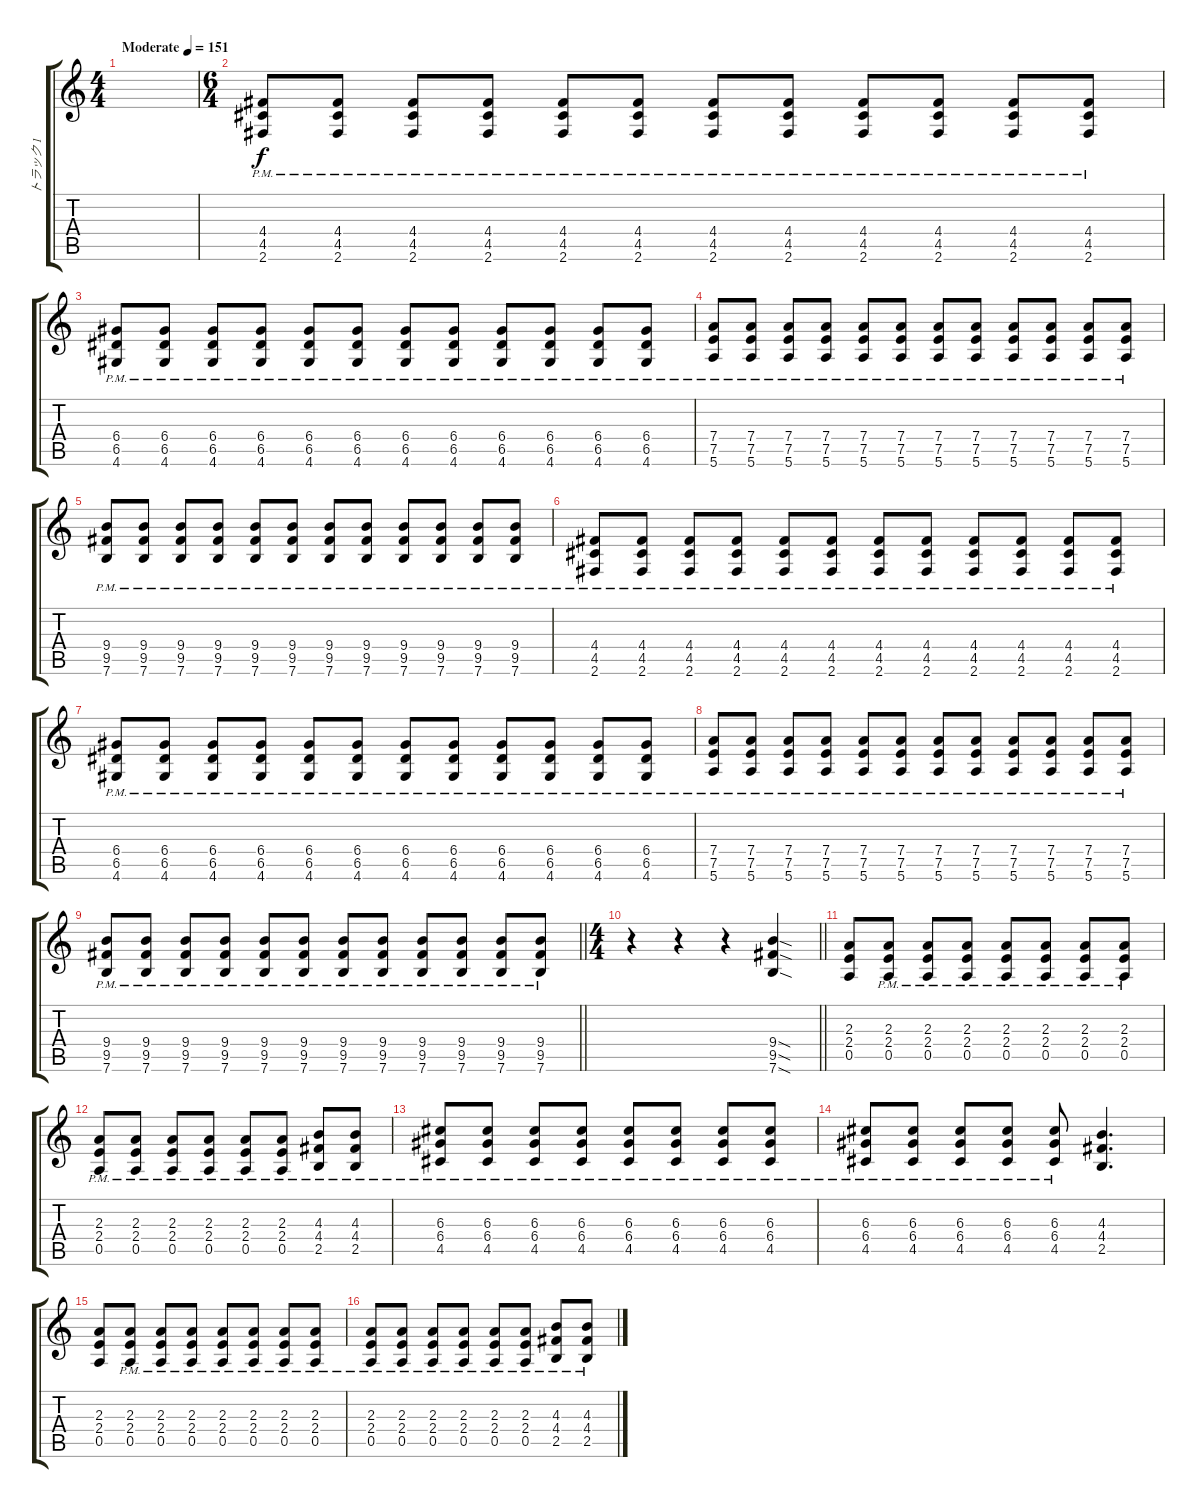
\track ("トラック 1" "トラック 1") {instrument overdrivenguitar}
\staff {score tabs}
\tuning (E4 B3 G3 D3 A2 E2) {hide}
\ts (4 4)
\tempo (151 "Moderate")
\clef g2
\ks c
|
\ts (6 4)
(4.4{pm} 4.5{pm} 2.6{pm}).8 (4.4{pm} 4.5{pm} 2.6{pm}).8 (4.4{pm} 4.5{pm} 2.6{pm}).8 (4.4{pm} 4.5{pm} 2.6{pm}).8 (4.4{pm} 4.5{pm} 2.6{pm}).8 (4.4{pm} 4.5{pm} 2.6{pm}).8 (4.4{pm} 4.5{pm} 2.6{pm}).8 (4.4{pm} 4.5{pm} 2.6{pm}).8 (4.4{pm} 4.5{pm} 2.6{pm}).8 (4.4{pm} 4.5{pm} 2.6{pm}).8 (4.4{pm} 4.5{pm} 2.6{pm}).8 (4.4{pm} 4.5{pm} 2.6{pm}).8 |
(6.4{pm} 6.5{pm} 4.6{pm}).8 (6.4{pm} 6.5{pm} 4.6{pm}).8 (6.4{pm} 6.5{pm} 4.6{pm}).8 (6.4{pm} 6.5{pm} 4.6{pm}).8 (6.4{pm} 6.5{pm} 4.6{pm}).8 (6.4{pm} 6.5{pm} 4.6{pm}).8 (6.4{pm} 6.5{pm} 4.6{pm}).8 (6.4{pm} 6.5{pm} 4.6{pm}).8 (6.4{pm} 6.5{pm} 4.6{pm}).8 (6.4{pm} 6.5{pm} 4.6{pm}).8 (6.4{pm} 6.5{pm} 4.6{pm}).8 (6.4{pm} 6.5{pm} 4.6{pm}).8 |
(7.4{pm} 7.5{pm} 5.6{pm}).8 (7.4{pm} 7.5{pm} 5.6{pm}).8 (7.4{pm} 7.5{pm} 5.6{pm}).8 (7.4{pm} 7.5{pm} 5.6{pm}).8 (7.4{pm} 7.5{pm} 5.6{pm}).8 (7.4{pm} 7.5{pm} 5.6{pm}).8 (7.4{pm} 7.5{pm} 5.6{pm}).8 (7.4{pm} 7.5{pm} 5.6{pm}).8 (7.4{pm} 7.5{pm} 5.6{pm}).8 (7.4{pm} 7.5{pm} 5.6{pm}).8 (7.4{pm} 7.5{pm} 5.6{pm}).8 (7.4{pm} 7.5{pm} 5.6{pm}).8 |
(9.4{pm} 9.5{pm} 7.6{pm}).8 (9.4{pm} 9.5{pm} 7.6{pm}).8 (9.4{pm} 9.5{pm} 7.6{pm}).8 (9.4{pm} 9.5{pm} 7.6{pm}).8 (9.4{pm} 9.5{pm} 7.6{pm}).8 (9.4{pm} 9.5{pm} 7.6{pm}).8 (9.4{pm} 9.5{pm} 7.6{pm}).8 (9.4{pm} 9.5{pm} 7.6{pm}).8 (9.4{pm} 9.5{pm} 7.6{pm}).8 (9.4{pm} 9.5{pm} 7.6{pm}).8 (9.4{pm} 9.5{pm} 7.6{pm}).8 (9.4{pm} 9.5{pm} 7.6{pm}).8 |
(4.4{pm} 4.5{pm} 2.6{pm}).8 (4.4{pm} 4.5{pm} 2.6{pm}).8 (4.4{pm} 4.5{pm} 2.6{pm}).8 (4.4{pm} 4.5{pm} 2.6{pm}).8 (4.4{pm} 4.5{pm} 2.6{pm}).8 (4.4{pm} 4.5{pm} 2.6{pm}).8 (4.4{pm} 4.5{pm} 2.6{pm}).8 (4.4{pm} 4.5{pm} 2.6{pm}).8 (4.4{pm} 4.5{pm} 2.6{pm}).8 (4.4{pm} 4.5{pm} 2.6{pm}).8 (4.4{pm} 4.5{pm} 2.6{pm}).8 (4.4{pm} 4.5{pm} 2.6{pm}).8 |
(6.4{pm} 6.5{pm} 4.6{pm}).8 (6.4{pm} 6.5{pm} 4.6{pm}).8 (6.4{pm} 6.5{pm} 4.6{pm}).8 (6.4{pm} 6.5{pm} 4.6{pm}).8 (6.4{pm} 6.5{pm} 4.6{pm}).8 (6.4{pm} 6.5{pm} 4.6{pm}).8 (6.4{pm} 6.5{pm} 4.6{pm}).8 (6.4{pm} 6.5{pm} 4.6{pm}).8 (6.4{pm} 6.5{pm} 4.6{pm}).8 (6.4{pm} 6.5{pm} 4.6{pm}).8 (6.4{pm} 6.5{pm} 4.6{pm}).8 (6.4{pm} 6.5{pm} 4.6{pm}).8 |
(7.4{pm} 7.5{pm} 5.6{pm}).8 (7.4{pm} 7.5{pm} 5.6{pm}).8 (7.4{pm} 7.5{pm} 5.6{pm}).8 (7.4{pm} 7.5{pm} 5.6{pm}).8 (7.4{pm} 7.5{pm} 5.6{pm}).8 (7.4{pm} 7.5{pm} 5.6{pm}).8 (7.4{pm} 7.5{pm} 5.6{pm}).8 (7.4{pm} 7.5{pm} 5.6{pm}).8 (7.4{pm} 7.5{pm} 5.6{pm}).8 (7.4{pm} 7.5{pm} 5.6{pm}).8 (7.4{pm} 7.5{pm} 5.6{pm}).8 (7.4{pm} 7.5{pm} 5.6{pm}).8 |
\barLineRight lightlight
(9.4{pm} 9.5{pm} 7.6{pm}).8 (9.4{pm} 9.5{pm} 7.6{pm}).8 (9.4{pm} 9.5{pm} 7.6{pm}).8 (9.4{pm} 9.5{pm} 7.6{pm}).8 (9.4{pm} 9.5{pm} 7.6{pm}).8 (9.4{pm} 9.5{pm} 7.6{pm}).8 (9.4{pm} 9.5{pm} 7.6{pm}).8 (9.4{pm} 9.5{pm} 7.6{pm}).8 (9.4{pm} 9.5{pm} 7.6{pm}).8 (9.4{pm} 9.5{pm} 7.6{pm}).8 (9.4{pm} 9.5{pm} 7.6{pm}).8 (9.4{pm} 9.5{pm} 7.6{pm}).8 |
\ts (4 4)
\barLineRight lightlight
r.4 r.4 r.4 (9.4{sod} 9.5{sod} 7.6{sod}).4 |
(2.3 2.4 0.5).8 (2.3{pm} 2.4{pm} 0.5{pm}).8 (2.3{pm} 2.4{pm} 0.5{pm}).8 (2.3{pm} 2.4{pm} 0.5{pm}).8 (2.3{pm} 2.4{pm} 0.5{pm}).8 (2.3{pm} 2.4{pm} 0.5{pm}).8 (2.3{pm} 2.4{pm} 0.5{pm}).8 (2.3{pm} 2.4{pm} 0.5{pm}).8 |
(2.3{pm} 2.4{pm} 0.5{pm}).8 (2.3{pm} 2.4{pm} 0.5{pm}).8 (2.3{pm} 2.4{pm} 0.5{pm}).8 (2.3{pm} 2.4{pm} 0.5{pm}).8 (2.3{pm} 2.4{pm} 0.5{pm}).8 (2.3{pm} 2.4{pm} 0.5{pm}).8 (4.3{pm} 4.4{pm} 2.5{pm}).8 (4.3{pm} 4.4{pm} 2.5).8 |
(6.3{pm} 6.4{pm} 4.5{pm}).8 (6.3{pm} 6.4{pm} 4.5{pm}).8 (6.3{pm} 6.4{pm} 4.5{pm}).8 (6.3{pm} 6.4{pm} 4.5{pm}).8 (6.3{pm} 6.4{pm} 4.5{pm}).8 (6.3{pm} 6.4{pm} 4.5{pm}).8 (6.3{pm} 6.4{pm} 4.5{pm}).8 (6.3{pm} 6.4{pm} 4.5{pm}).8 |
(6.3{pm} 6.4{pm} 4.5{pm}).8 (6.3{pm} 6.4{pm} 4.5{pm}).8 (6.3{pm} 6.4{pm} 4.5{pm}).8 (6.3{pm} 6.4{pm} 4.5{pm}).8 (6.3{pm} 6.4{pm} 4.5{pm}).8 (4.3 4.4 2.5).4{d} |
(2.3 2.4 0.5).8 (2.3{pm} 2.4{pm} 0.5{pm}).8 (2.3{pm} 2.4{pm} 0.5{pm}).8 (2.3{pm} 2.4{pm} 0.5{pm}).8 (2.3{pm} 2.4{pm} 0.5{pm}).8 (2.3{pm} 2.4{pm} 0.5{pm}).8 (2.3{pm} 2.4{pm} 0.5{pm}).8 (2.3{pm} 2.4{pm} 0.5{pm}).8 |
(2.3{pm} 2.4{pm} 0.5{pm}).8 (2.3{pm} 2.4{pm} 0.5{pm}).8 (2.3{pm} 2.4{pm} 0.5{pm}).8 (2.3{pm} 2.4{pm} 0.5{pm}).8 (2.3{pm} 2.4{pm} 0.5{pm}).8 (2.3{pm} 2.4{pm} 0.5{pm}).8 (4.3{pm} 4.4{pm} 2.5{pm}).8 (4.3{pm} 4.4{pm} 2.5).8
